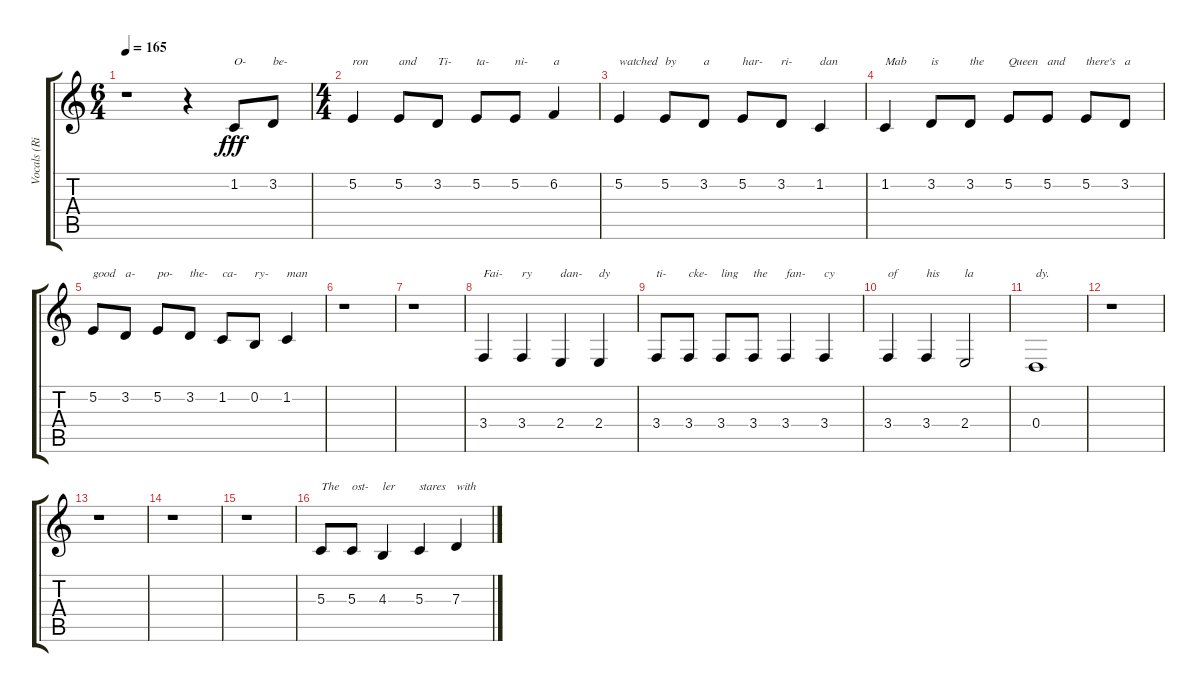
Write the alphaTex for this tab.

\track ("Vocals (Right)" "Vocals (Ri") {instrument flute}
\staff {score tabs}
\tuning (E4 B3 G3 D3 A2 E2) {hide}
\ts (6 4)
\tempo 165
\clef g2
\ks c
r.1{dy fff} r.4 1.2.8{txt "O-"} 3.2.8{txt "be-"} |
\ts (4 4)
5.2.4{txt "ron"} 5.2.8{txt "and"} 3.2.8{txt "Ti-"} 5.2.8{txt "ta-"} 5.2.8{txt "ni-"} 6.2.4{txt "a"} |
5.2.4{txt "watched"} 5.2.8{txt "by"} 3.2.8{txt "a"} 5.2.8{txt "har-"} 3.2.8{txt "ri-"} 1.2.4{txt "dan"} |
1.2.4{txt "Mab"} 3.2.8{txt "is"} 3.2.8{txt "the"} 5.2.8{txt "Queen"} 5.2.8{txt "and"} 5.2.8{txt "there's"} 3.2.8{txt "a"} |
5.2.8{txt "good"} 3.2.8{txt "a-"} 5.2.8{txt "po-"} 3.2.8{txt "the-"} 1.2.8{txt "ca-"} 0.2.8{txt "ry-"} 1.2.4{txt "man"} |
r.1 |
r.1 |
3.4.4{txt "Fai-"} 3.4.4{txt "ry"} 2.4.4{txt "dan-"} 2.4.4{txt "dy"} |
3.4.8{txt "ti-"} 3.4.8{txt "cke-"} 3.4.8{txt "ling"} 3.4.8{txt "the"} 3.4.4{txt "fan-"} 3.4.4{txt "cy"} |
3.4.4{txt "of"} 3.4.4{txt "his"} 2.4.2{txt "la"} |
0.4.1{txt "dy."} |
r.1 |
r.1 |
r.1 |
r.1 |
5.3.8{txt "The"} 5.3.8{txt "ost-"} 4.3.4{txt "ler"} 5.3.4{txt "stares"} 7.3.4{txt "with"}
